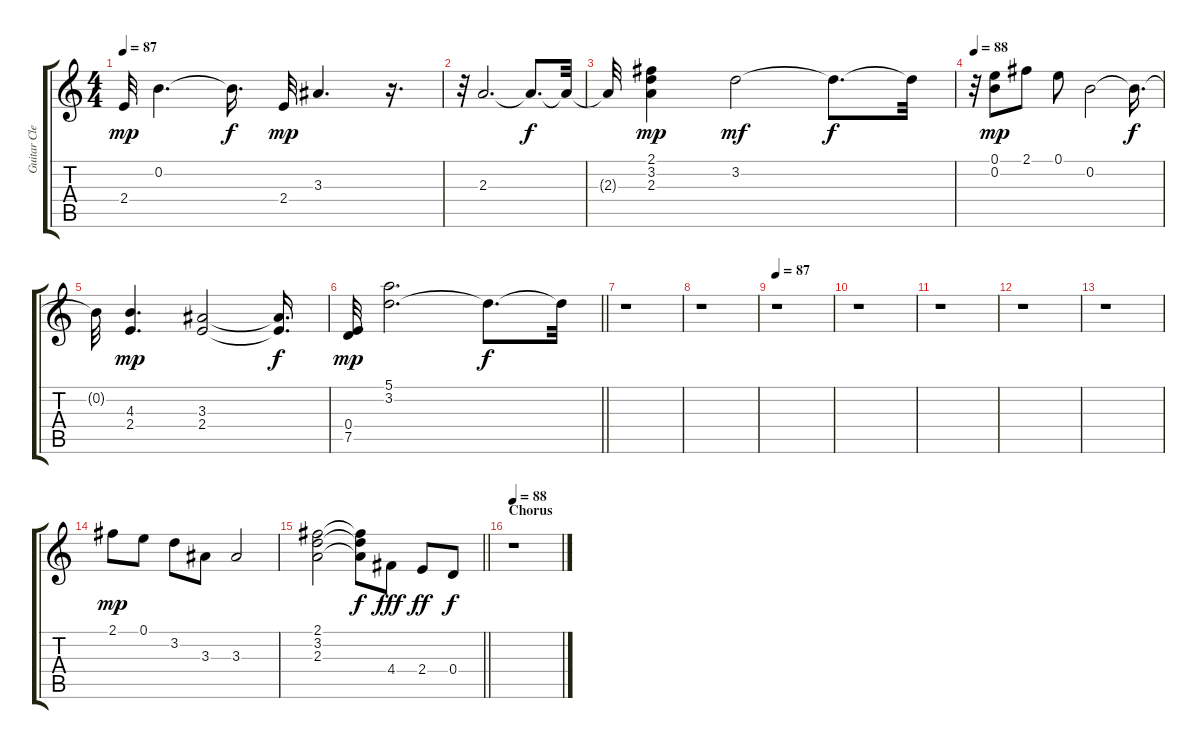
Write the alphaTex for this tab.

\track ("Guitar Clean" "Guitar Cle") {instrument electricguitarclean}
\staff {score tabs}
\tuning (E4 B3 G3 D3 A2 E2) {hide}
\ts (4 4)
\tempo 87
\clef g2
\ks c
2.4.32{dy mp} 0.2.4{d} 0.2{t}.16{d dy f} 2.4.32{dy mp} 3.3.4{d} r.16{d} |
r.32 2.3.2{d} 2.3{t}.8{d dy f} 2.3{t}.32 |
2.3{t}.32 (2.1 3.2 2.3).4{dy mp} 3.2.2{dy mf} 3.2{t}.8{d dy f} 3.2{t}.32 |
\tempo 88
r.32 (0.1 0.2).8{dy mp} 2.1.8 0.1.8 0.2.2 0.2{t}.16{d dy f} |
0.2{t}.32 (4.3 2.4).4{d dy mp} (3.3 2.4).2 (3.3{t} 2.4{t}).16{d dy f} |
\barLineRight lightlight
(0.4 7.5).32{dy mp} (5.1 3.2).2{d} 3.2{t}.8{d dy f} 3.2{t}.32 |
r.1 |
r.1 |
\tempo 87
r.1 |
r.1 |
r.1 |
r.1 |
r.1 |
2.1.8{dy mp volume 11} 0.1.8 3.2.8 3.3.8 3.3.2 |
\barLineRight lightlight
(2.1 3.2 2.3).2 (2.1{t} 3.2{t} 2.3{t}).8{dy f} 4.4.8{dy fff} 2.4.8{dy ff} 0.4.8{dy f} |
\section ("" "Chorus")
\tempo 88
r.1
